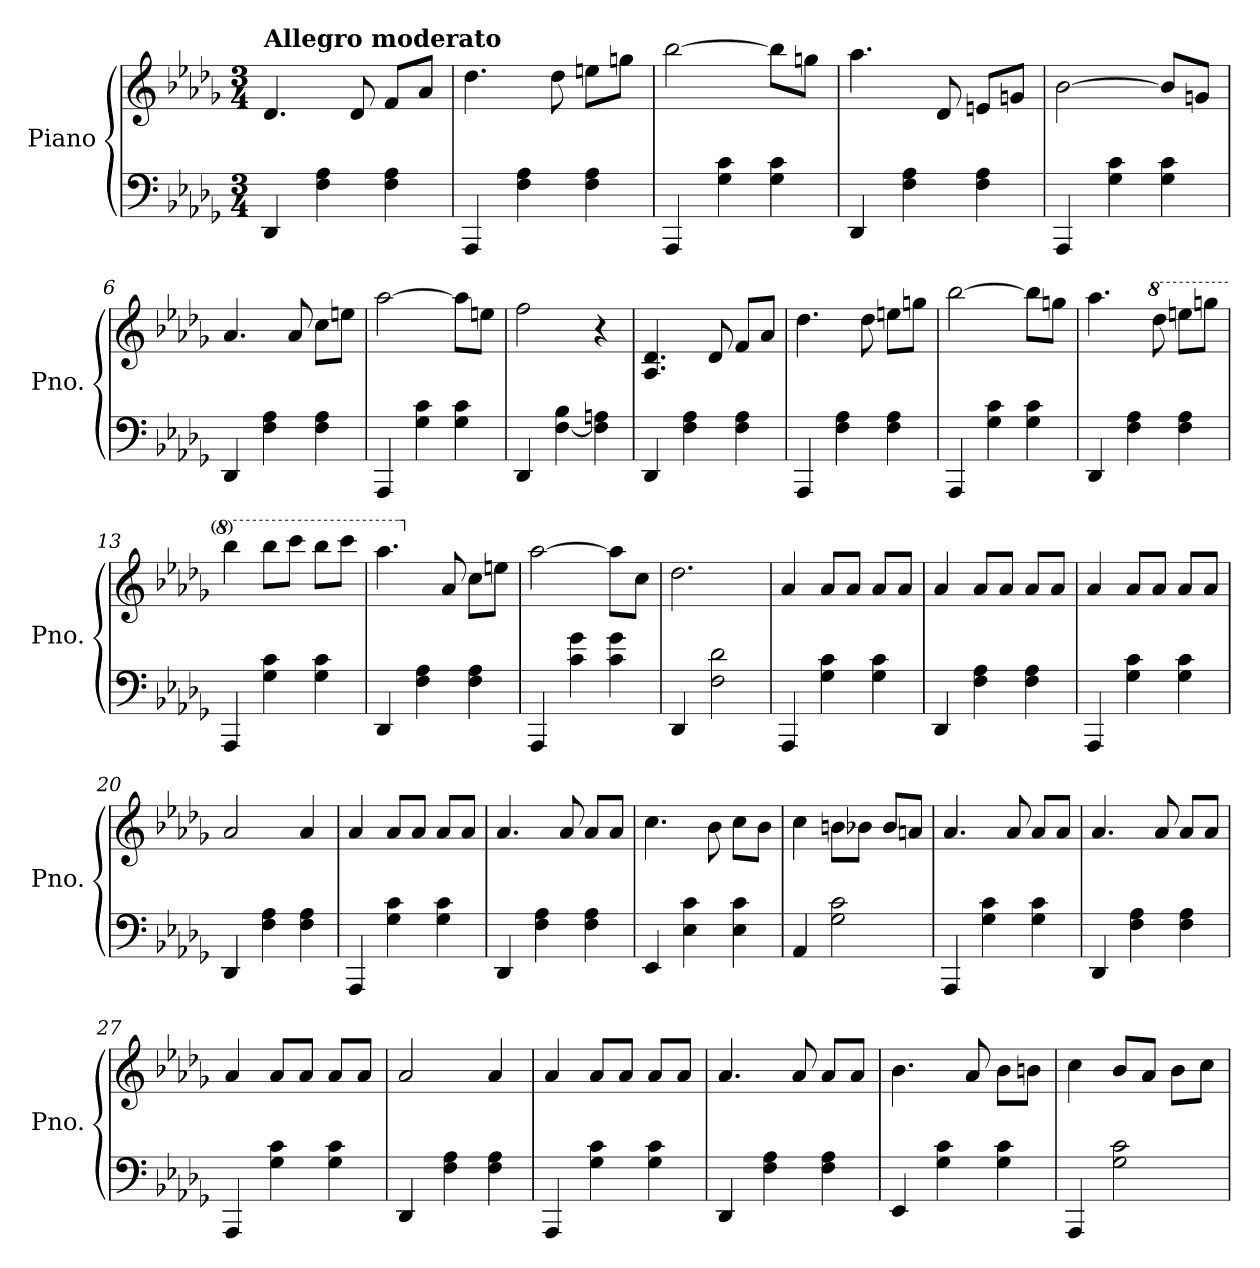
**kern	**kern
*part1	*part1
*staff2	*staff1
*I"Piano	*
*I'Pno.	*
*clefF4	*clefG2
*k[b-e-a-d-g-]	*k[b-e-a-d-g-]
*M3/4	*M3/4
*MM138	*MM138
=1	=1
!	!LO:TX:a:B:t=Allegro moderato
4DD-/	4.d-/
4F\ 4A-\	.
.	8d-/
4F\ 4A-\	8f/L
.	8a-/J
=2	=2
4AAA-/	4.dd-\
4F\ 4A-\	.
.	8dd-\
4F\ 4A-\	8een\L
.	8ggn\J
=3	=3
4AAA-/	[2bb-\
4G-\ 4c\	.
4G-\ 4c\	8bb-\L]
.	8ggn\J
=4	=4
4DD-/	4.aa-\
4F\ 4A-\	.
.	8d-/
4F\ 4A-\	8en/L
.	8gn/J
=5	=5
4AAA-/	[2b-\
4G-\ 4c\	.
4G-\ 4c\	8b-/L]
.	8gn/J
=6	=6
4DD-/	4.a-/
4F\ 4A-\	.
.	8a-/
4F\ 4A-\	8cc\L
.	8een\J
!!LO:LB:g=z
=7	=7
4AAA-/	[2aa-\
4G-\ 4c\	.
4G-\ 4c\	8aa-\L]
.	8een\J
=8	=8
4DD-/	2ff\
[4F\ 4B-\	.
4F\] 4An\	4r
=9	=9
4DD-/	4.A-/ 4.d-/
4F\ 4A-\	.
.	8d-/
4F\ 4A-\	8f/L
.	8a-/J
=10	=10
4AAA-/	4.dd-\
4F\ 4A-\	.
.	8dd-\
4F\ 4A-\	8een\L
.	8ggn\J
=11	=11
4AAA-/	[2bb-\
4G-\ 4c\	.
4G-\ 4c\	8bb-\L]
.	8ggn\J
=12	=12
4DD-/	4.aa-\
4F\ 4A-\	.
*	*8va
.	8ddd-\
4F\ 4A-\	8eeen\L
.	8gggn\J
!!LO:LB:g=z
=13	=13
4AAA-/	4bbb-\
4G-\ 4c\	8bbb-\L
.	8cccc\J
4G-\ 4c\	8bbb-\L
.	8cccc\J
=14	=14
4DD-/	4.aaa-\
4F\ 4A-\	.
*	*X8va
.	8a-/
4F\ 4A-\	8cc\L
.	8een\J
=15	=15
4AAA-/	[2aa-\
4c\ 4g-\	.
4c\ 4g-\	8aa-\L]
.	8cc\J
=16	=16
4DD-/	2.dd-\
2F\ 2d-\	.
=17	=17
4AAA-/	4a-/
4G-\ 4c\	8a-/L
.	8a-/J
4G-\ 4c\	8a-/L
.	8a-/J
=18	=18
4DD-/	4a-/
4F\ 4A-\	8a-/L
.	8a-/J
4F\ 4A-\	8a-/L
.	8a-/J
=19	=19
4AAA-/	4a-/
4G-\ 4c\	8a-/L
.	8a-/J
4G-\ 4c\	8a-/L
.	8a-/J
!!LO:LB:g=z
=20	=20
4DD-/	2a-/
4F\ 4A-\	.
4F\ 4A-\	4a-/
=21	=21
4AAA-/	4a-/
4G-\ 4c\	8a-/L
.	8a-/J
4G-\ 4c\	8a-/L
.	8a-/J
=22	=22
4DD-/	4.a-/
4F\ 4A-\	.
.	8a-/
4F\ 4A-\	8a-/L
.	8a-/J
=23	=23
4EE-/	4.cc\
4E-\ 4c\	.
.	8b-\
4E-\ 4c\	8cc\L
.	8b-\J
=24	=24
4AA-/	4cc\
2G-\ 2c\	8bn\L
.	8b-X\J
.	8b-/L
.	8an/J
=25	=25
4AAA-/	4.a-/
4G-\ 4c\	.
.	8a-/
4G-\ 4c\	8a-/L
.	8a-/J
=26	=26
4DD-/	4.a-/
4F\ 4A-\	.
.	8a-/
4F\ 4A-\	8a-/L
.	8a-/J
!!LO:LB:g=z
=27	=27
4AAA-/	4a-/
4G-\ 4c\	8a-/L
.	8a-/J
4G-\ 4c\	8a-/L
.	8a-/J
=28	=28
4DD-/	2a-/
4F\ 4A-\	.
4F\ 4A-\	4a-/
=29	=29
4AAA-/	4a-/
4G-\ 4c\	8a-/L
.	8a-/J
4G-\ 4c\	8a-/L
.	8a-/J
=30	=30
4DD-/	4.a-/
4F\ 4A-\	.
.	8a-/
4F\ 4A-\	8a-/L
.	8a-/J
=31	=31
4EE-/	4.b-\
4G-\ 4c\	.
.	8a-/
4G-\ 4c\	8b-\L
.	8bn\J
=32	=32
4AAA-/	4cc\
2G-\ 2c\	8b-/L
.	8a-/J
.	8b-\L
.	8cc\J
=	=
*-	*-
